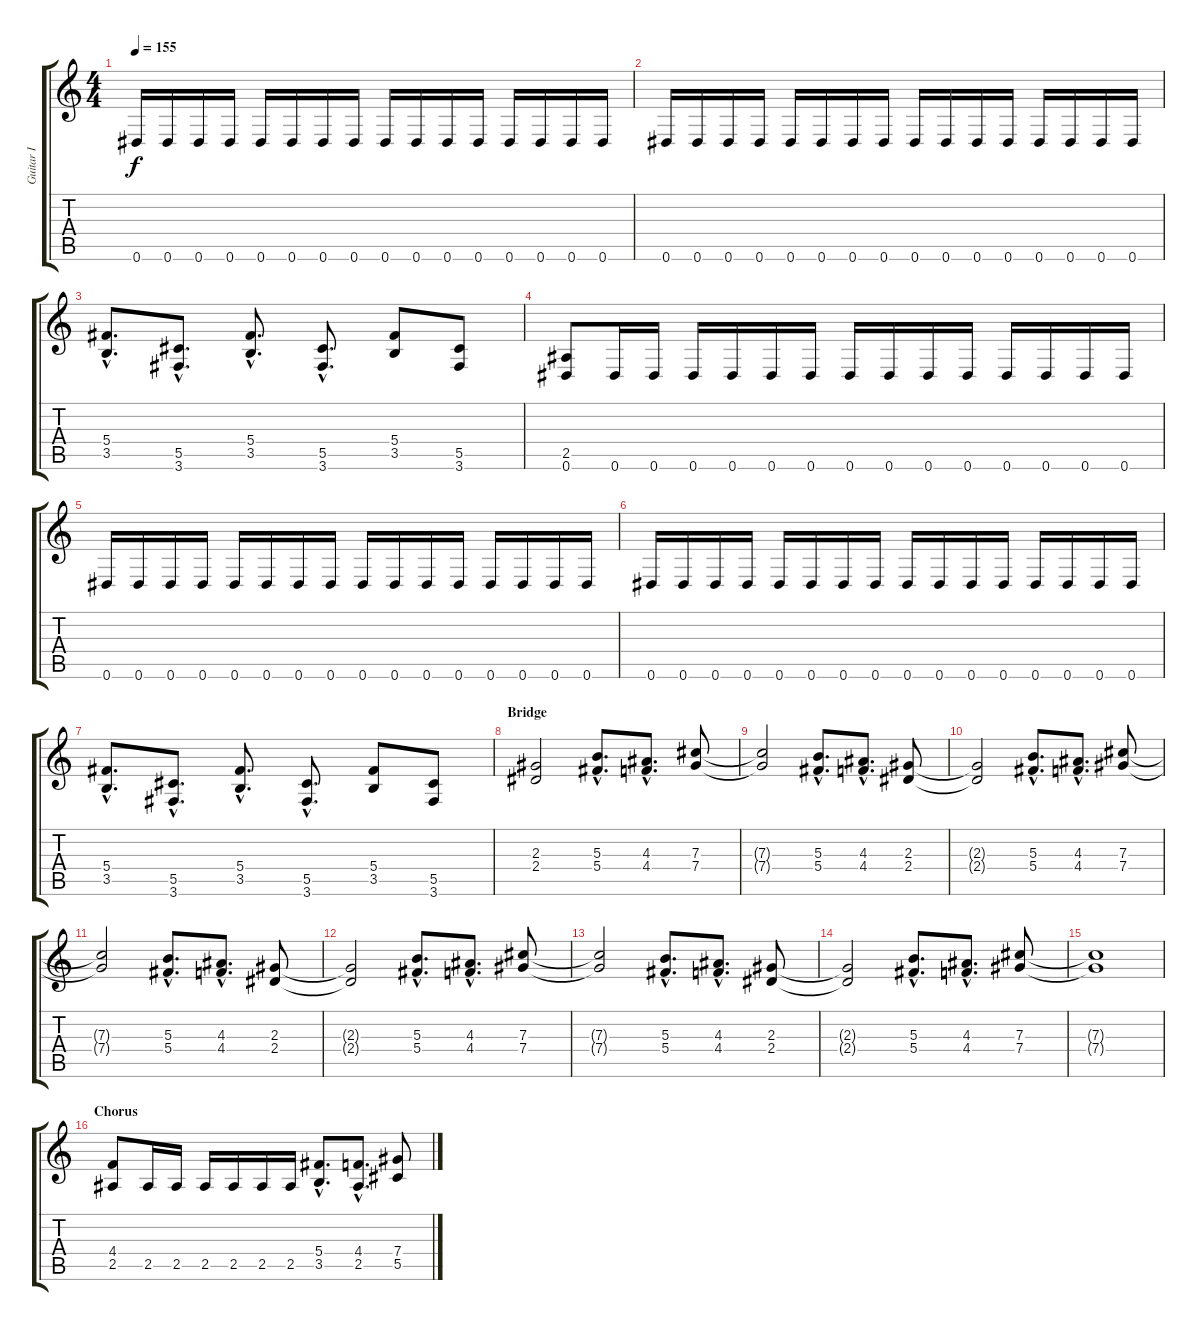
\track ("Guitar I" "Guitar I") {instrument distortionguitar}
\staff {score tabs}
\tuning (Eb4 Bb3 Gb3 Db3 Ab2 Eb2) {hide}
\ts (4 4)
\tempo 155
\clef g2
\ks c
0.6.16{dy f} 0.6.16 0.6.16 0.6.16 0.6.16 0.6.16 0.6.16 0.6.16 0.6.16 0.6.16 0.6.16 0.6.16 0.6.16 0.6.16 0.6.16 0.6.16 |
0.6.16 0.6.16 0.6.16 0.6.16 0.6.16 0.6.16 0.6.16 0.6.16 0.6.16 0.6.16 0.6.16 0.6.16 0.6.16 0.6.16 0.6.16 0.6.16 |
(5.4{hac} 3.5{hac}).8{d} (5.5{hac} 3.6{hac}).8{d} (5.4{hac} 3.5{hac}).8{d} (5.5{hac} 3.6{hac}).8{d} (5.4 3.5).8 (5.5 3.6).8 |
(2.5 0.6).8 0.6.16 0.6.16 0.6.16 0.6.16 0.6.16 0.6.16 0.6.16 0.6.16 0.6.16 0.6.16 0.6.16 0.6.16 0.6.16 0.6.16 |
0.6.16 0.6.16 0.6.16 0.6.16 0.6.16 0.6.16 0.6.16 0.6.16 0.6.16 0.6.16 0.6.16 0.6.16 0.6.16 0.6.16 0.6.16 0.6.16 |
0.6.16 0.6.16 0.6.16 0.6.16 0.6.16 0.6.16 0.6.16 0.6.16 0.6.16 0.6.16 0.6.16 0.6.16 0.6.16 0.6.16 0.6.16 0.6.16 |
(5.4{hac} 3.5{hac}).8{d} (5.5{hac} 3.6{hac}).8{d} (5.4{hac} 3.5{hac}).8{d} (5.5{hac} 3.6{hac}).8{d} (5.4 3.5).8 (5.5 3.6).8 |
\section ("" "Bridge")
(2.3 2.4).2 (5.3{hac} 5.4{hac}).8{d} (4.3{hac} 4.4{hac}).8{d} (7.3 7.4).8 |
(7.3{t} 7.4{t}).2 (5.3{hac} 5.4{hac}).8{d} (4.3{hac} 4.4{hac}).8{d} (2.3 2.4).8 |
(2.3{t} 2.4{t}).2 (5.3{hac} 5.4{hac}).8{d} (4.3{hac} 4.4{hac}).8{d} (7.3 7.4).8 |
(7.3{t} 7.4{t}).2 (5.3{hac} 5.4{hac}).8{d} (4.3{hac} 4.4{hac}).8{d} (2.3 2.4).8 |
(2.3{t} 2.4{t}).2 (5.3{hac} 5.4{hac}).8{d} (4.3{hac} 4.4{hac}).8{d} (7.3 7.4).8 |
(7.3{t} 7.4{t}).2 (5.3{hac} 5.4{hac}).8{d} (4.3{hac} 4.4{hac}).8{d} (2.3 2.4).8 |
(2.3{t} 2.4{t}).2 (5.3{hac} 5.4{hac}).8{d} (4.3{hac} 4.4{hac}).8{d} (7.3 7.4).8 |
(7.3{t} 7.4{t}).1 |
\section ("" "Chorus")
(4.4 2.5).8 2.5.16 2.5.16 2.5.16 2.5.16 2.5.16 2.5.16 (5.4{hac} 3.5{hac}).8{d} (4.4{hac} 2.5{hac}).8{d} (7.4 5.5).8
